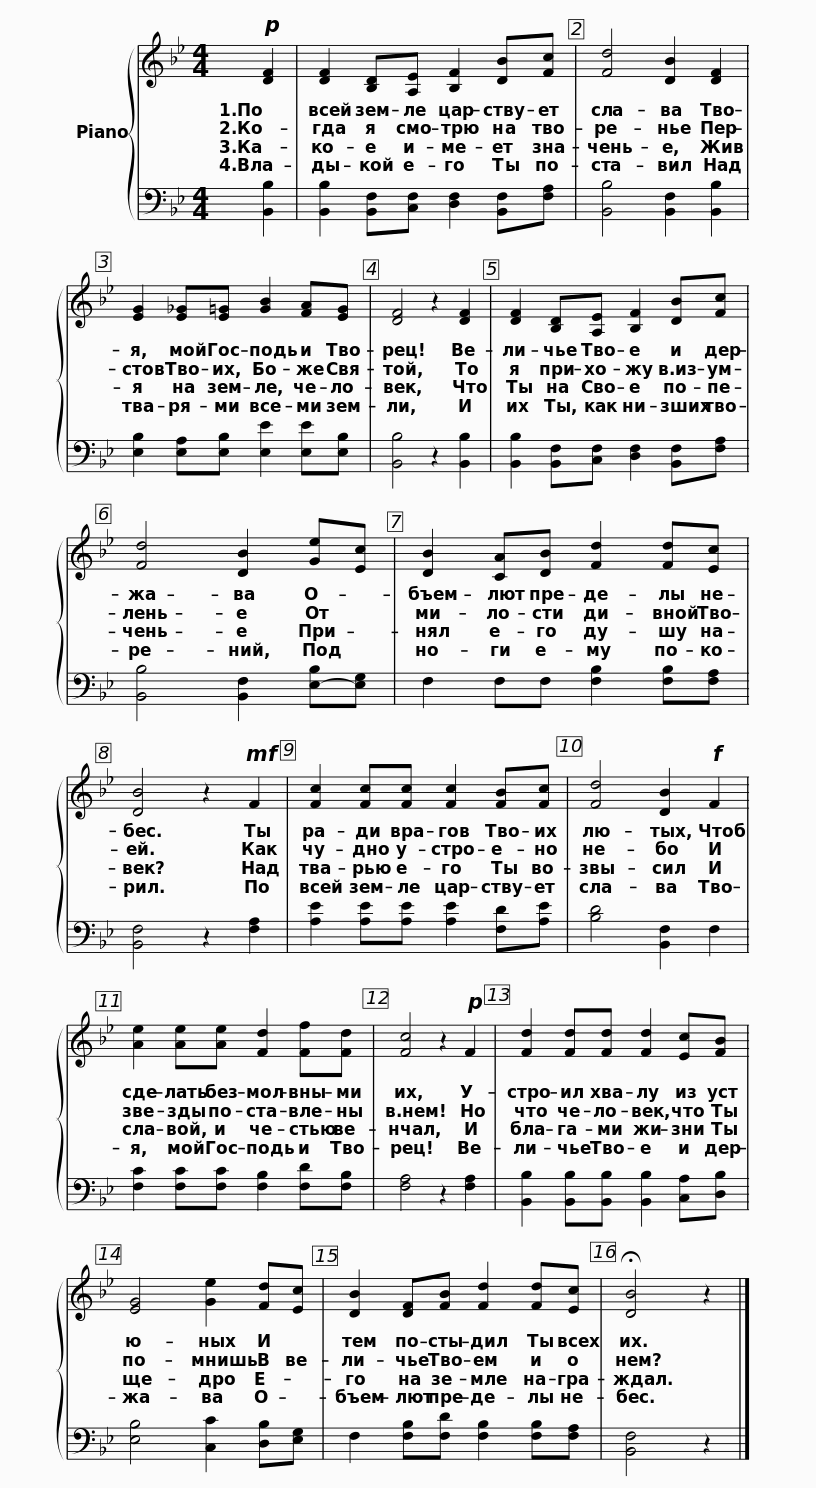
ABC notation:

X:1
%%score { 1 | 2 }
L:1/8
M:4/4
I:linebreak $
K:Bb
V:1 treble
V:2 bass
V:1
!p! [DF]2 | [DF]2 [B,D][A,E] [B,F]2 [DB][Fc] | [Fd]4 [DB]2 [DF]2 |$ [EG]2 [E_G][E=G] [GB]2 [FA][EG] | [DF]4 z2 [DF]2 | %5
 [DF]2 [B,D][A,E] [B,F]2 [DB][Fc] |$ [Fd]4 [DB]2 [Ge][Ec] | [DB]2 [CA][DB] [Fd]2 [Fd][Ec] | [DB]4 z2!mf! F2 |$ [Fc]2 [Fc][Fc] [Fc]2 [FB][Fc] | %10
 [Fd]4 [DB]2!f! F2 | [Ae]2 [Ae][Ae] [Fd]2 [Ff][Fd] |$ [Fc]4 z2!p! F2 | [Fd]2 [Fd][Fd] [Fd]2 [Ec][FB] | [EG]4 [Ge]2 [Fd][Ec] |$ %15
 [DB]2 [DF][FB] [Fd]2 [Fd][Ec] | !fermata![DB]4 z2 |] %17
V:2
 [B,,B,]2 | [B,,B,]2 [B,,F,][C,F,] [D,F,]2 [B,,F,][F,A,] | [B,,B,]4 [B,,F,]2 [B,,B,]2 |$ [E,B,]2 [E,A,][E,B,] [E,E]2 [E,E][E,B,] | [B,,B,]4 z2 [B,,B,]2 | %5
 [B,,B,]2 [B,,F,][C,F,] [D,F,]2 [B,,F,][F,A,] |$ [B,,B,]4 [B,,F,]2 [E,-B,][E,G,] | F,2 F,F, [F,B,]2 [F,B,][F,A,] | [B,,F,]4 z2 [F,A,]2 |$ [A,E]2 [A,E][A,E] [A,E]2 [F,D][A,E] | %10
 [B,D]4 [B,,F,]2 F,2 | [F,C]2 [F,C][F,C] [F,B,]2 [F,D][F,B,] |$ [F,A,]4 z2 [F,A,]2 | [B,,B,]2 [B,,B,][B,,B,] [B,,B,]2 [C,A,][D,B,] | [E,B,]4 [C,C]2 [D,B,][E,G,] |$ %15
 F,2 [F,B,][F,D] [F,B,]2 [F,B,][F,A,] | [B,,F,]4 z2 |] %17
